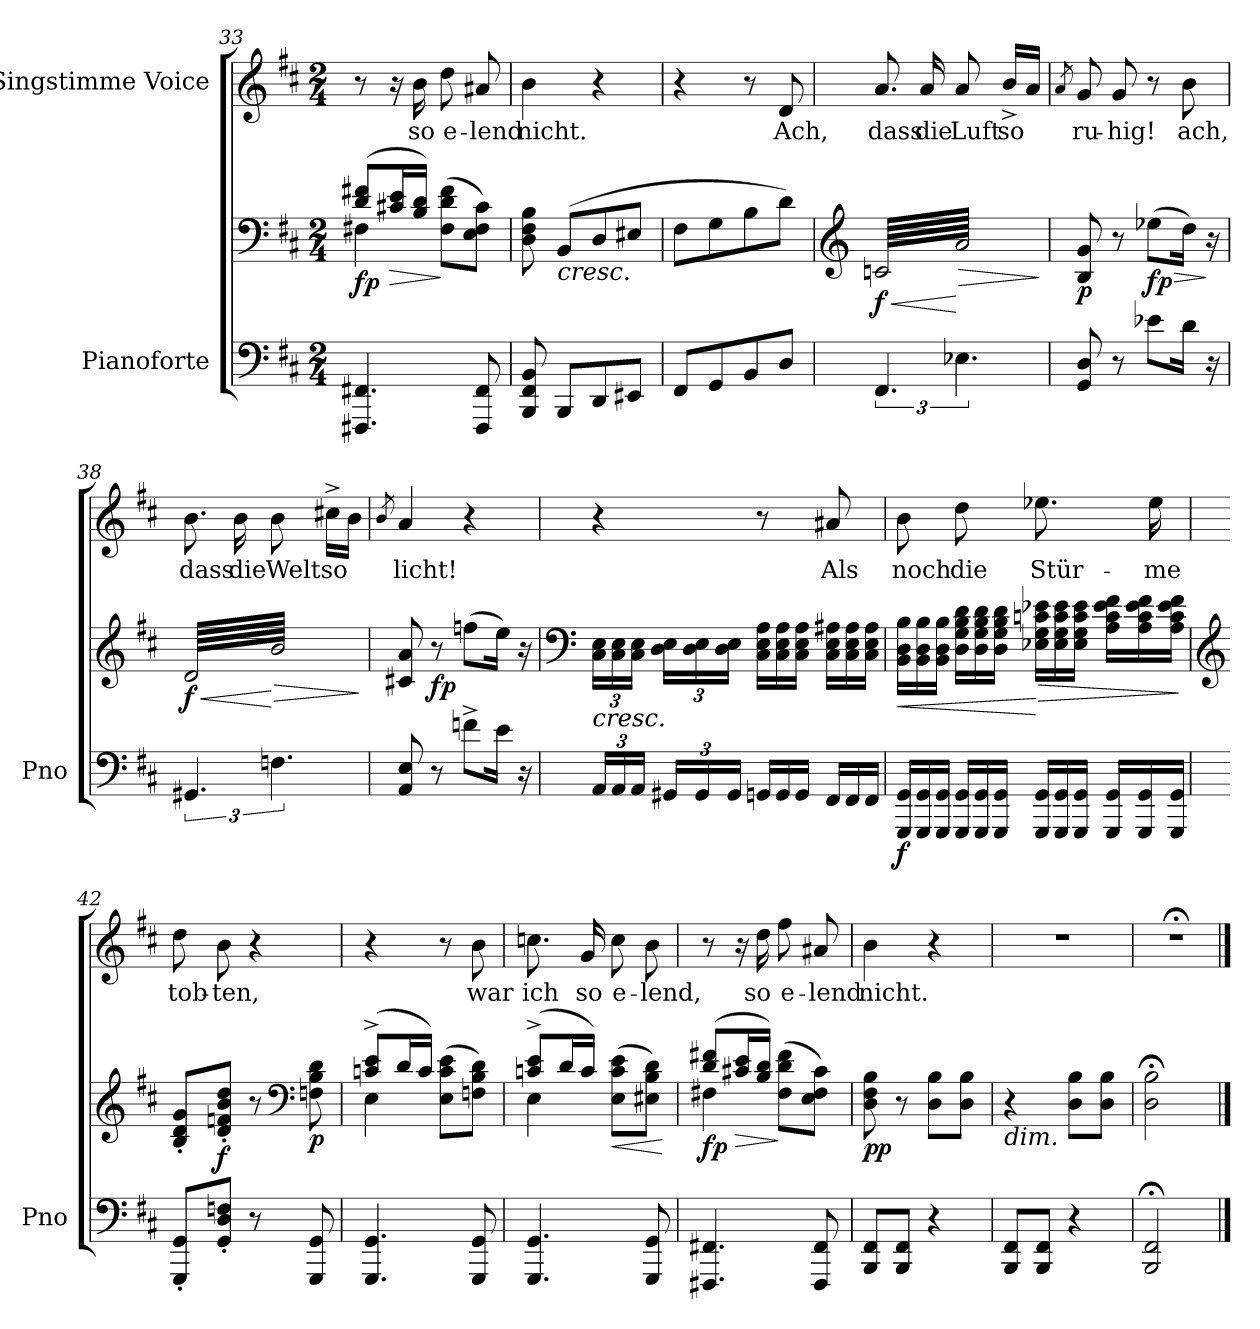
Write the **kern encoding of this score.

**kern	**kern	**dynam	**kern	**text
*part2	*part2	*part2	*part1	*part1
*staff3	*staff2	*staff2/3	*staff1	*staff1
*I"Pianoforte	*	*	*I"Singstimme Voice	*
*I'Pno	*	*	*	*
!!LO:PB:g=z
*clefF4	*clefF4	*	*clefG2	*
*k[f#c#]	*k[f#c#]	*	*k[f#c#]	*
*M2/4	*M2/4	*	*M2/4	*
=33	=33	=33	=33	=33
*	*^	*	*	*
!	!	!	!LO:DY:b	!	!
4.FFF#X/ 4.FF#X/	(>8d/ 8f#X/L	4F#X\	fp	8r	.
!	!	!	!LO:HP:b	!	!
.	16c#X/ 16e/L	.	>	16r	.
!	!	!	!	!	!LO:LY:b
.	16B/ 16d/JJ)	.	.	16b\	so
!	!	!	!	!	!LO:LY:b
.	(>8F#\ 8d\ 8f#\L	4ryy	]	8dd\	e-
!	!	!	!	!	!LO:LY:b
8FFF#/ 8FF#/	8E\ 8F#\ 8c#\J)	.	.	8a#X/	lend
*	*v	*v	*	*	*
=34	=34	=34	=34	=34
!	!	!	!	!LO:LY:b
8BBB/ 8FF#/ 8BB/	8D\ 8F#\ 8B\	.	4b\	nicht.
!	!LO:TX:b:i:t=cresc.	!	!	!
8BBB/L	(>8BB/L	.	.	.
8DD/	8D/	.	4r	.
8EE#X/J	8E#X/J	.	.	.
=35	=35	=35	=35	=35
8FF#/L	8F#\L	.	4r	.
8GG/	8G\	.	.	.
8BB/	8B\	.	8r	.
!	!	!	!	!LO:LY:b
8D/J	8d\J)	.	8d/	Ach,
=36	=36	=36	=36	=36
*	*clefG2	*	*	*
!	!	!LO:HP:b	!	!LO:LY:b
!	!	!LO:DY:n=1:b	!	!
*	*tremolo	*	*	*
6.FF#/	64cn/LLLL	< f	8.a/	dass
.	64a/	.	.	.
.	64cn/	.	.	.
.	64a/	.	.	.
.	64cn/	.	.	.
.	64a/	.	.	.
.	64cn/	.	.	.
.	64a/	.	.	.
.	64cn/	.	.	.
.	64a/	.	.	.
.	64cn/	.	.	.
.	64a/	.	.	.
!	!	!	!	!LO:LY:b
.	64cn/	.	16a/	die
.	64a/	.	.	.
.	64cn/	.	.	.
.	64a/	.	.	.
!	!	!LO:HP:n=1:b	!	!LO:LY:b
6.E-X\	64cn/	[ >	8a/	Luft
.	64a/	.	.	.
.	64cn/	.	.	.
.	64a/	.	.	.
.	64cn/	.	.	.
.	64a/	.	.	.
.	64cn/	.	.	.
.	64a/	.	.	.
!	!	!	!	!LO:LY:b
.	64cn/	.	16b^/LL	so
.	64a/	.	.	.
.	64cn/	.	.	.
.	64a/	.	.	.
.	64cn/	.	16a/JJ	.
.	64a/	.	.	.
.	64cn/	.	.	.
.	64a/JJJJ	.	.	.
*	*Xtremolo	*	*	*
.	.	]	.	.
=37	=37	=37	=37	=37
.	.	.	8qa/	.
!	!	!LO:DY:b	!	!LO:LY:b
8GG/ 8D/	8B/ 8g/	p	8g/	ru-
.	.	.	.	.
.	.	.	.	.
.	.	.	.	.
.	.	.	.	.
.	.	.	.	.
.	.	.	.	.
.	.	.	.	.
!	!	!	!	!LO:LY:b
8r	8r	.	8g/	-hig!
.	.	.	.	.
.	.	.	.	.
.	.	.	.	.
.	.	.	.	.
.	.	.	.	.
.	.	.	.	.
.	.	.	.	.
!	!	!LO:HP:b	!	!
!	!	!LO:DY:n=1:b	!	!
8e-X\L	(>8ee-X\L	> fp	8r	.
!	!	!	!	!LO:LY:b
16d\Jk	16dd\Jk)	.	8b\	ach,
16r	16r	]	.	.
=38	=38	=38	=38	=38
!	!	!LO:HP:b	!	!LO:LY:b
!	!	!LO:DY:n=1:b	!	!
*	*tremolo	*	*	*
6.GG#X/	64d/LLLL	< f	8.b\	dass
.	64b\	.	.	.
.	64d/	.	.	.
.	64b\	.	.	.
.	64d/	.	.	.
.	64b\	.	.	.
.	64d/	.	.	.
.	64b\	.	.	.
.	64d/	.	.	.
.	64b\	.	.	.
.	64d/	.	.	.
.	64b\	.	.	.
!	!	!	!	!LO:LY:b
.	64d/	.	16b\	die
.	64b\	.	.	.
.	64d/	.	.	.
.	64b\	.	.	.
!	!	!LO:HP:n=1:b	!	!LO:LY:b
6.Fn\	64d/	[ >	8b\	Welt
.	64b\	.	.	.
.	64d/	.	.	.
.	64b\	.	.	.
.	64d/	.	.	.
.	64b\	.	.	.
.	64d/	.	.	.
.	64b\	.	.	.
!	!	!	!	!LO:LY:b
.	64d/	.	16cc#X^\LL	so
.	64b\	.	.	.
.	64d/	.	.	.
.	64b\	.	.	.
.	64d/	.	16b\JJ	.
.	64b\	.	.	.
.	64d/	.	.	.
.	64b\JJJJ	.	.	.
*	*Xtremolo	*	*	*
.	.	]	.	.
!!LO:LB:g=z
=39	=39	=39	=39	=39
.	.	.	8qb/	.
!	!	!	!	!LO:LY:b
8AA/ 8E/	8c#X/ 8a/	.	4a/	licht!
.	.	.	.	.
.	.	.	.	.
.	.	.	.	.
.	.	.	.	.
.	.	.	.	.
.	.	.	.	.
.	.	.	.	.
!	!	!LO:DY:b	!	!
8r	8r	fp	.	.
.	.	.	.	.
.	.	.	.	.
.	.	.	.	.
.	.	.	.	.
.	.	.	.	.
.	.	.	.	.
.	.	.	.	.
8fn^\L	(>8ffn\L	.	4r	.
16e\Jk	16ee\Jk)	.	.	.
16r	16r	.	.	.
=40	=40	=40	=40	=40
*	*clefF4	*	*	*
*Xbrackettup	*Xbrackettup	*	*	*
!	!LO:TX:b:i:t=cresc.	!	!	!
24AA/LL	24C#\ 24E\LL	.	4r	.
24AA/	24C#\ 24E\	.	.	.
24AA/JJ	24C#\ 24E\JJ	.	.	.
24GG#X/LL	24D\ 24E\LL	.	.	.
24GG#/	24D\ 24E\	.	.	.
24GG#/JJ	24D\ 24E\JJ	.	.	.
*Xtuplet	*Xtuplet	*	*	*
24GGn/LL	24C#\ 24E\ 24A\LL	.	8r	.
24GG/	24C#\ 24E\ 24A\	.	.	.
24GG/JJ	24C#\ 24E\ 24A\JJ	.	.	.
!	!	!	!	!LO:LY:b
24FF#/LL	24C#\ 24E\ 24A#X\LL	.	8a#X/	Als
24FF#/	24C#\ 24E\ 24A#\	.	.	.
24FF#/JJ	24C#\ 24E\ 24A#\JJ	.	.	.
=41	=41	=41	=41	=41
!	!	!LO:HP:b	!	!LO:LY:b
!	!	!LO:DY:n=1:b=2	!	!
24GGG/ 24GG/LL	24BB\ 24D\ 24B\LL	< f	8b\	noch
24GGG/ 24GG/	24BB\ 24D\ 24B\	.	.	.
24GGG/ 24GG/JJ	24BB\ 24D\ 24B\JJ	.	.	.
!	!	!	!	!LO:LY:b
24GGG/ 24GG/LL	24D\ 24G\ 24B\ 24d\LL	.	8dd\	die
24GGG/ 24GG/	24D\ 24G\ 24B\ 24d\	.	.	.
24GGG/ 24GG/JJ	24D\ 24G\ 24B\ 24d\JJ	.	.	.
!	!	!LO:HP:n=1:b	!	!LO:LY:b
24GGG/ 24GG/LL	24E-X\ 24G\ 24cn\ 24e-X\LL	[ >	8.ee-X\	Stür-
24GGG/ 24GG/	24E-\ 24G\ 24c\ 24e-\	.	.	.
24GGG/ 24GG/JJ	24E-\ 24G\ 24c\ 24e-\JJ	.	.	.
24GGG/ 24GG/LL	24A\ 24c\ 24e-\ 24f#\LL	.	.	.
24GGG/ 24GG/	24A\ 24c\ 24e-\ 24f#\	.	.	.
!	!	!	!	!LO:LY:b
.	.	.	16ee-\	me
24GGG/ 24GG/JJ	24A\ 24c\ 24e-\ 24f#\JJ	.	.	.
.	.	]	.	.
!!LO:LB:g=z
=42	=42	=42	=42	=42
*	*clefG2	*	*	*
!	!	!	!	!LO:LY:b
8GGG/' 8GG/'L	8B/' 8d/' 8g/'L	.	8dd\	tob-
!	!	!LO:DY:b	!	!LO:LY:b
8GG/' 8D/' 8Fn/'J	8d/' 8fn/' 8b/' 8dd/'J	f	8b\	ten,
8r	8r	.	4r	.
*	*clefF4	*	*	*
!	!	!LO:DY:b	!	!
8GGG/ 8GG/	8Fn\ 8B\ 8d\	p	.	.
=43	=43	=43	=43	=43
*	*^	*	*	*
4.GGG/ 4.GG/	(>8cn/^ 8e/^L	4E\	.	4r	.
.	16d/L	.	.	.	.
.	16c/JJ)	.	.	.	.
*	*	*	*	*MM33	*
.	(>8E\ 8c\ 8e\L	4ryy	.	8r	.
!	!	!	!	!	!LO:LY:b
8GGG/ 8GG/	8Fn\ 8B\ 8d\J)	.	.	8b\	war
=44	=44	=44	=44	=44	=44
!	!	!	!	!	!LO:LY:b
4.GGG/ 4.GG/	(>8cn/^ 8e/^L	4E\	.	8.ccn\	ich
.	16d/L	.	.	.	.
!	!	!	!	!	!LO:LY:b
.	16c/JJ)	.	.	16g/	so
!	!	!	!LO:HP:b	!	!LO:LY:b
.	(>8E\ 8c\ 8e\L	4ryy	<	8cc\	e-
!	!	!	!	!	!LO:LY:b
8GGG/ 8GG/	8E#X\ 8B\ 8d\J)	.	.	8b\	lend,
*	*v	*v	*	*	*
.	.	[	.	.
=45	=45	=45	=45	=45
*	*^	*	*	*
!	!	!	!LO:DY:b	!	!
4.FFF#X/ 4.FF#X/	(>8d/ 8f#X/L	4F#X\	fp	8r	.
!	!	!	!LO:HP:b	!	!
.	16c#X/ 16e/L	.	>	16r	.
!	!	!	!	!	!LO:LY:b
.	16B/ 16d/JJ)	.	.	16dd\	so
!	!	!	!	!	!LO:LY:b
.	(>8F#\ 8d\ 8f#\L	4ryy	]	8ff#\	e-
!	!	!	!	!	!LO:LY:b
8FFF#/ 8FF#/	8E\ 8F#\ 8c#\J)	.	.	8a#X/	lend
*	*v	*v	*	*	*
=46	=46	=46	=46	=46
!	!	!LO:DY:b	!	!LO:LY:b
8BBB/ 8FF#/L	8D\ 8F#\ 8B\	pp	4b\	nicht.
8BBB/ 8FF#/J	8r	.	.	.
4r	8D\ 8B\L	.	4r	.
.	8D\ 8B\J	.	.	.
=47	=47	=47	=47	=47
!	!LO:TX:b:i:t=dim.	!	!	!
8BBB/ 8FF#/L	4r	.	2r	.
8BBB/ 8FF#/J	.	.	.	.
4r	8D\ 8B\L	.	.	.
.	8D\ 8B\J	.	.	.
=48	=48	=48	=48	=48
2BBB/;< 2FF#/;<	2D\;< 2B\;<	.	2r;<	.
==	==	==	==	==
*-	*-	*-	*-	*-
